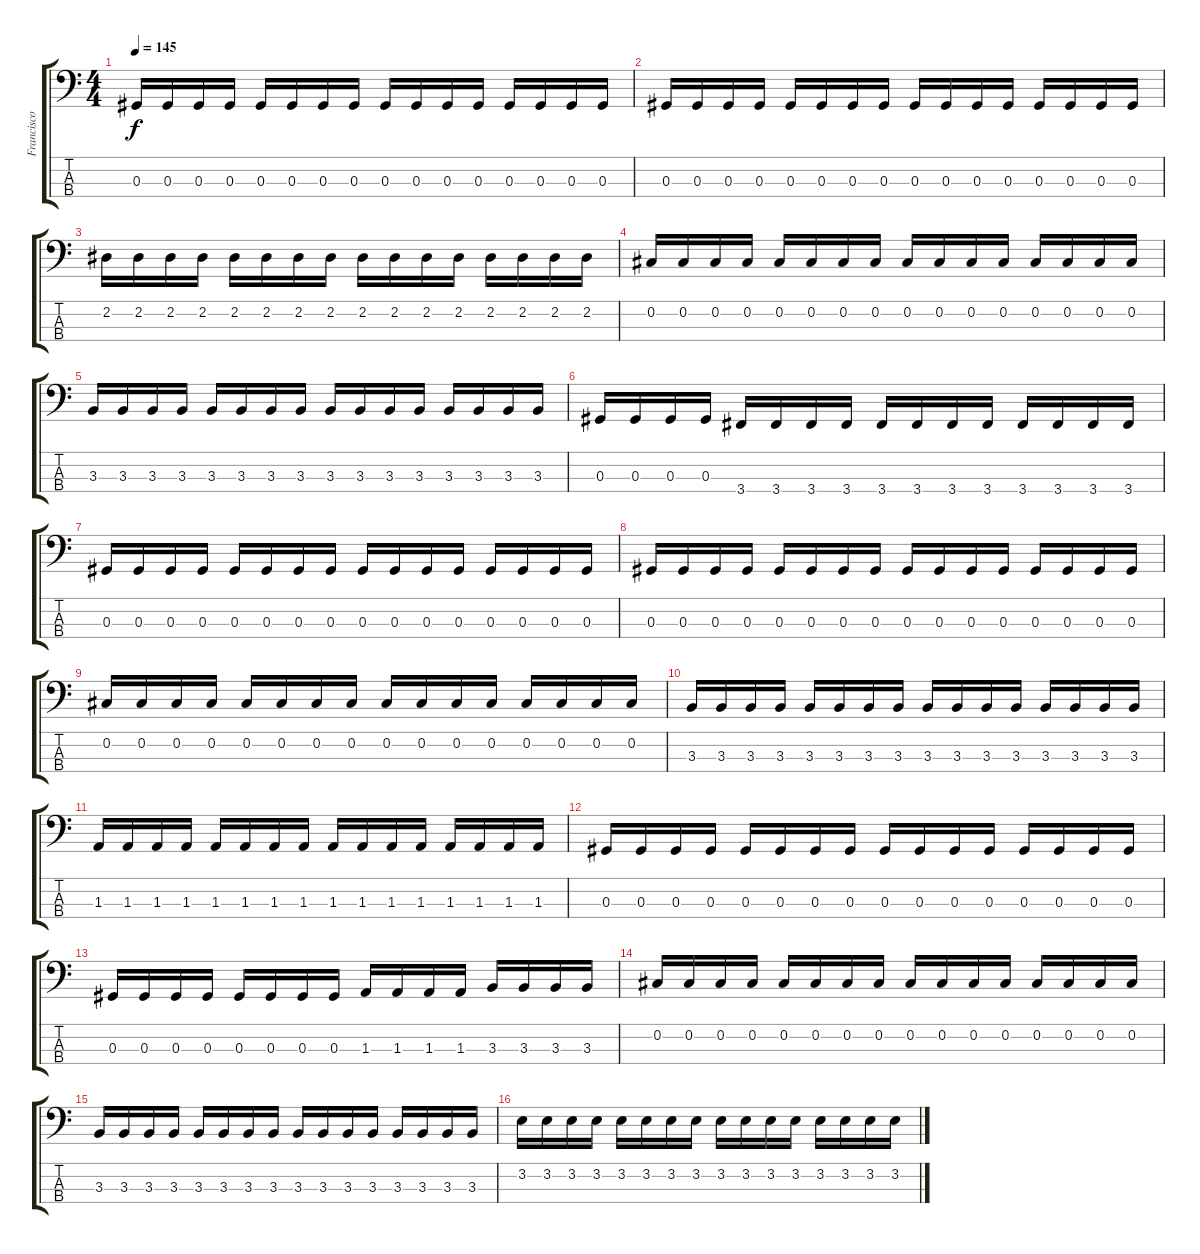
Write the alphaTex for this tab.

\track ("Francisco Fidalgo" "Francisco ") {instrument electricbasspick}
\staff {score tabs}
\tuning (Gb2 Db2 Ab1 Eb1) {hide}
\ts (4 4)
\tempo 145
\clef f4
\ks c
0.3.16{dy f} 0.3.16 0.3.16 0.3.16 0.3.16 0.3.16 0.3.16 0.3.16 0.3.16 0.3.16 0.3.16 0.3.16 0.3.16 0.3.16 0.3.16 0.3.16 |
0.3.16 0.3.16 0.3.16 0.3.16 0.3.16 0.3.16 0.3.16 0.3.16 0.3.16 0.3.16 0.3.16 0.3.16 0.3.16 0.3.16 0.3.16 0.3.16 |
2.2.16 2.2.16 2.2.16 2.2.16 2.2.16 2.2.16 2.2.16 2.2.16 2.2.16 2.2.16 2.2.16 2.2.16 2.2.16 2.2.16 2.2.16 2.2.16 |
0.2.16 0.2.16 0.2.16 0.2.16 0.2.16 0.2.16 0.2.16 0.2.16 0.2.16 0.2.16 0.2.16 0.2.16 0.2.16 0.2.16 0.2.16 0.2.16 |
3.3.16 3.3.16 3.3.16 3.3.16 3.3.16 3.3.16 3.3.16 3.3.16 3.3.16 3.3.16 3.3.16 3.3.16 3.3.16 3.3.16 3.3.16 3.3.16 |
0.3.16 0.3.16 0.3.16 0.3.16 3.4.16 3.4.16 3.4.16 3.4.16 3.4.16 3.4.16 3.4.16 3.4.16 3.4.16 3.4.16 3.4.16 3.4.16 |
0.3.16 0.3.16 0.3.16 0.3.16 0.3.16 0.3.16 0.3.16 0.3.16 0.3.16 0.3.16 0.3.16 0.3.16 0.3.16 0.3.16 0.3.16 0.3.16 |
0.3.16 0.3.16 0.3.16 0.3.16 0.3.16 0.3.16 0.3.16 0.3.16 0.3.16 0.3.16 0.3.16 0.3.16 0.3.16 0.3.16 0.3.16 0.3.16 |
0.2.16 0.2.16 0.2.16 0.2.16 0.2.16 0.2.16 0.2.16 0.2.16 0.2.16 0.2.16 0.2.16 0.2.16 0.2.16 0.2.16 0.2.16 0.2.16 |
3.3.16 3.3.16 3.3.16 3.3.16 3.3.16 3.3.16 3.3.16 3.3.16 3.3.16 3.3.16 3.3.16 3.3.16 3.3.16 3.3.16 3.3.16 3.3.16 |
1.3.16 1.3.16 1.3.16 1.3.16 1.3.16 1.3.16 1.3.16 1.3.16 1.3.16 1.3.16 1.3.16 1.3.16 1.3.16 1.3.16 1.3.16 1.3.16 |
0.3.16 0.3.16 0.3.16 0.3.16 0.3.16 0.3.16 0.3.16 0.3.16 0.3.16 0.3.16 0.3.16 0.3.16 0.3.16 0.3.16 0.3.16 0.3.16 |
0.3.16 0.3.16 0.3.16 0.3.16 0.3.16 0.3.16 0.3.16 0.3.16 1.3.16 1.3.16 1.3.16 1.3.16 3.3.16 3.3.16 3.3.16 3.3.16 |
0.2.16 0.2.16 0.2.16 0.2.16 0.2.16 0.2.16 0.2.16 0.2.16 0.2.16 0.2.16 0.2.16 0.2.16 0.2.16 0.2.16 0.2.16 0.2.16 |
3.3.16 3.3.16 3.3.16 3.3.16 3.3.16 3.3.16 3.3.16 3.3.16 3.3.16 3.3.16 3.3.16 3.3.16 3.3.16 3.3.16 3.3.16 3.3.16 |
3.2.16 3.2.16 3.2.16 3.2.16 3.2.16 3.2.16 3.2.16 3.2.16 3.2.16 3.2.16 3.2.16 3.2.16 3.2.16 3.2.16 3.2.16 3.2.16
